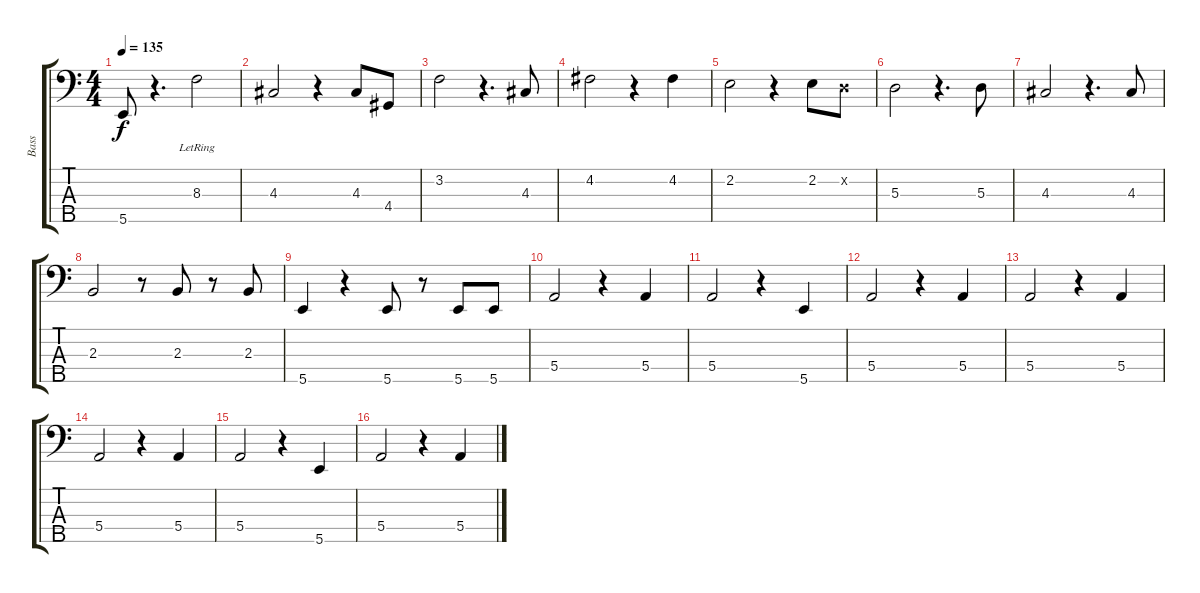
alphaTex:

\track ("Bass" "Bass") {instrument electricbassfinger}
\staff {score tabs}
\tuning (G2 D2 A1 E1 B0) {hide}
\ts (4 4)
\tempo 135
\clef f4
\ks c
5.5.8{dy f} r.4{d} 8.3{lr}.2 |
4.3.2 r.4 4.3.8 4.4.8 |
3.2.2 r.4{d} 4.3.8 |
4.2.2 r.4 4.2.4 |
2.2.2 r.4 2.2.8 0.2{x}.8 |
5.3.2 r.4{d} 5.3.8 |
4.3.2 r.4{d} 4.3.8 |
2.3.2 r.8 2.3.8 r.8 2.3.8 |
5.5.4 r.4 5.5.8 r.8 5.5.8 5.5.8 |
5.4.2 r.4 5.4.4 |
5.4.2 r.4 5.5.4 |
5.4.2 r.4 5.4.4 |
5.4.2 r.4 5.4.4 |
5.4.2 r.4 5.4.4 |
5.4.2 r.4 5.5.4 |
5.4.2 r.4 5.4.4
